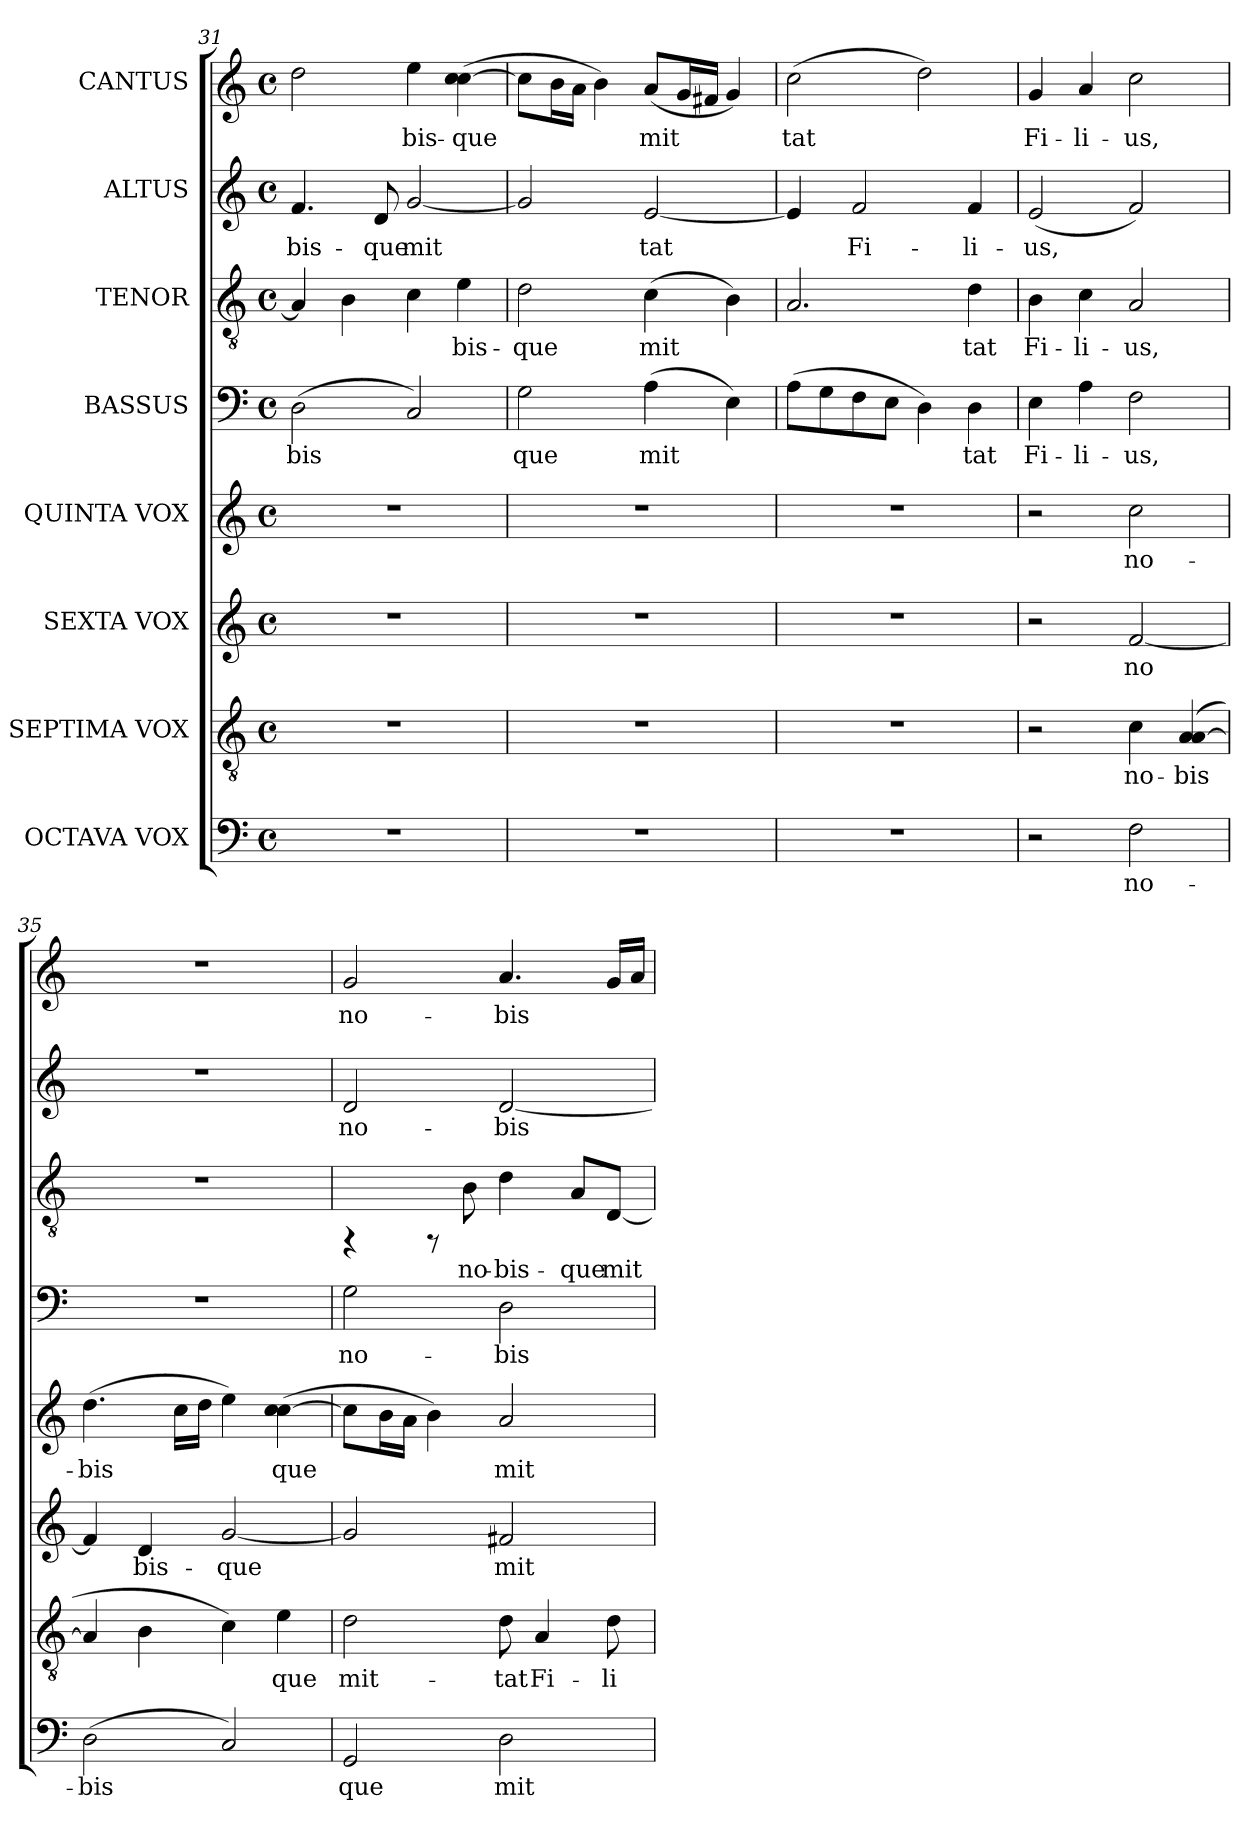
**kern	**text	**kern	**text	**kern	**text	**kern	**text	**kern	**text	**kern	**text	**kern	**text	**kern	**text
*part8	*part8	*part7	*part7	*part6	*part6	*part5	*part5	*part4	*part4	*part3	*part3	*part2	*part2	*part1	*part1
*staff8	*staff8	*staff7	*staff7	*staff6	*staff6	*staff5	*staff5	*staff4	*staff4	*staff3	*staff3	*staff2	*staff2	*staff1	*staff1
*I"OCTAVA VOX	*	*I"SEPTIMA VOX	*	*I"SEXTA VOX	*	*I"QUINTA VOX	*	*I"BASSUS	*	*I"TENOR	*	*I"ALTUS	*	*I"CANTUS	*
*clefF4	*	*clefGv2	*	*clefG2	*	*clefG2	*	*clefF4	*	*clefGv2	*	*clefG2	*	*clefG2	*
*k[]	*	*k[]	*	*k[]	*	*k[]	*	*k[]	*	*k[]	*	*k[]	*	*k[]	*
*C:	*	*C:	*	*C:	*	*C:	*	*C:	*	*C:	*	*C:	*	*C:	*
*M4/4	*	*M4/4	*	*M4/4	*	*M4/4	*	*M4/4	*	*M4/4	*	*M4/4	*	*M4/4	*
*met(c)	*	*met(c)	*	*met(c)	*	*met(c)	*	*met(c)	*	*met(c)	*	*met(c)	*	*met(c)	*
=31	=31	=31	=31	=31	=31	=31	=31	=31	=31	=31	=31	=31	=31	=31	=31
!	!	!	!	!	!	!	!	!	!LO:LY:b:cj	!	!LO:LY:b:cj	!	!LO:LY:b:cj	!	!LO:LY:b:cj
1r	.	1r	.	1r	.	1r	.	(>2D\	-bis-	4A/]	--	4.f/	-bis-	2dd\	--
!	!	!	!	!	!	!	!	!	!	!	!LO:LY:b:cj	!	!	!	!
.	.	.	.	.	.	.	.	.	.	4B\	--	.	.	.	.
!	!	!	!	!	!	!	!	!	!	!	!	!	!LO:LY:b:cj	!	!
.	.	.	.	.	.	.	.	.	.	.	.	8d/	-que	.	.
!	!	!	!	!	!	!	!	!	!LO:LY:b:cj	!	!LO:LY:b:cj	!	!LO:LY:b:cj	!	!LO:LY:b:cj
.	.	.	.	.	.	.	.	2C/)	--	4c\	--	[<2g/	mit-	4ee\	-bis-
!	!	!	!	!	!	!	!	!	!	!	!LO:LY:b:cj	!	!	!	!LO:LY:b:cj
.	.	.	.	.	.	.	.	.	.	4e\	-bis-	.	.	(>4cc\ [>4cc\	-que
=32	=32	=32	=32	=32	=32	=32	=32	=32	=32	=32	=32	=32	=32	=32	=32
!	!	!	!	!	!	!	!	!	!LO:LY:b:cj	!	!LO:LY:b:cj	!	!LO:LY:b:cj	!	!LO:LY:b:cj
1r	.	1r	.	1r	.	1r	.	2G\	-que	2d\	-que	2g/]	--	8cc\L]	.
!	!	!	!	!	!	!	!	!	!	!	!	!	!	!	!LO:LY:b:cj
.	.	.	.	.	.	.	.	.	.	.	.	.	.	16b\	.
!	!	!	!	!	!	!	!	!	!	!	!	!	!	!	!LO:LY:b:cj
.	.	.	.	.	.	.	.	.	.	.	.	.	.	16a\J	.
!	!	!	!	!	!	!	!	!	!	!	!	!	!	!	!LO:LY:b:cj
.	.	.	.	.	.	.	.	.	.	.	.	.	.	4b\)	.
!	!	!	!	!	!	!	!	!	!LO:LY:b:cj	!	!LO:LY:b:cj	!	!LO:LY:b:cj	!	!LO:LY:b:cj
.	.	.	.	.	.	.	.	(>4A\	mit-	(>4c\	mit-	[<2e/	-tat	(<8a/L	mit-
!	!	!	!	!	!	!	!	!	!	!	!	!	!	!	!LO:LY:b:cj
.	.	.	.	.	.	.	.	.	.	.	.	.	.	16g/	--
!	!	!	!	!	!	!	!	!	!	!	!	!	!	!	!LO:LY:b:cj
.	.	.	.	.	.	.	.	.	.	.	.	.	.	16f#X/J	--
!	!	!	!	!	!	!	!	!	!LO:LY:b:cj	!	!LO:LY:b:cj	!	!	!	!LO:LY:b:cj
.	.	.	.	.	.	.	.	4E\)	--	4B\)	--	.	.	4g/)	--
!!LO:PB:g=z
=33	=33	=33	=33	=33	=33	=33	=33	=33	=33	=33	=33	=33	=33	=33	=33
!	!	!	!	!	!	!	!	!	!LO:LY:b:cj	!	!LO:LY:b:cj	!	!LO:LY:b:cj	!	!LO:LY:b:cj
1r	.	1r	.	1r	.	1r	.	(>8A\L	--	2.A/	--	4e/]	.	(>2cc\	-tat
!	!	!	!	!	!	!	!	!	!LO:LY:b:cj	!	!	!	!	!	!
.	.	.	.	.	.	.	.	8G\	--	.	.	.	.	.	.
!	!	!	!	!	!	!	!	!	!LO:LY:b:cj	!	!	!	!LO:LY:b:cj	!	!
.	.	.	.	.	.	.	.	8F\	--	.	.	2f/	Fi-	.	.
!	!	!	!	!	!	!	!	!	!LO:LY:b:cj	!	!	!	!	!	!
.	.	.	.	.	.	.	.	8E\J	--	.	.	.	.	.	.
!	!	!	!	!	!	!	!	!	!LO:LY:b:cj	!	!	!	!	!	!LO:LY:b:cj
.	.	.	.	.	.	.	.	4D\)	--	.	.	.	.	2dd\)	.
!	!	!	!	!	!	!	!	!	!LO:LY:b:cj	!	!LO:LY:b:cj	!	!LO:LY:b:cj	!	!
.	.	.	.	.	.	.	.	4D\	-tat	4d\	-tat	4f/	-li-	.	.
=34	=34	=34	=34	=34	=34	=34	=34	=34	=34	=34	=34	=34	=34	=34	=34
!	!	!	!	!	!	!	!	!	!LO:LY:b:cj	!	!LO:LY:b:cj	!	!LO:LY:b:cj	!	!LO:LY:b:cj
2r	.	2r	.	2r	.	2r	.	4E\	Fi-	4B\	Fi-	(<2e/	-us,	4g/	Fi-
!	!	!	!	!	!	!	!	!	!LO:LY:b:cj	!	!LO:LY:b:cj	!	!	!	!LO:LY:b:cj
.	.	.	.	.	.	.	.	4A\	-li-	4c\	-li-	.	.	4a/	-li-
!	!LO:LY:b:cj	!	!LO:LY:b:cj	!	!LO:LY:b:rj	!	!LO:LY:b:cj	!	!LO:LY:b:cj	!	!LO:LY:b:cj	!	!LO:LY:b:cj	!	!LO:LY:b:cj
2F\	no-	4c\	no-	[<2f/	no-	2cc\	no-	2F\	-us,	2A/	-us,	2f/)	.	2cc\	-us,
!	!	!	!LO:LY:b:cj	!	!	!	!	!	!	!	!	!	!	!	!
.	.	(>4A/ [<4A/	-bis-	.	.	.	.	.	.	.	.	.	.	.	.
=35	=35	=35	=35	=35	=35	=35	=35	=35	=35	=35	=35	=35	=35	=35	=35
!	!LO:LY:b:cj	!	!LO:LY:b:cj	!	!LO:LY:b:rj	!	!LO:LY:b:cj	!	!	!	!	!	!	!	!
(>2D\	-bis-	4A/]	--	4f/]	--	(>4.dd\	-bis-	1r	.	1r	.	1r	.	1r	.
!	!	!	!LO:LY:b:cj	!	!LO:LY:b:rj	!	!	!	!	!	!	!	!	!	!
.	.	4B\	--	4d/	-bis-	.	.	.	.	.	.	.	.	.	.
!	!	!	!	!	!	!	!LO:LY:b:cj	!	!	!	!	!	!	!	!
.	.	.	.	.	.	16cc\L	--	.	.	.	.	.	.	.	.
!	!	!	!	!	!	!	!LO:LY:b:cj	!	!	!	!	!	!	!	!
.	.	.	.	.	.	16dd\J	--	.	.	.	.	.	.	.	.
!	!LO:LY:b:cj	!	!LO:LY:b:cj	!	!LO:LY:b:rj	!	!LO:LY:b:cj	!	!	!	!	!	!	!	!
2C/)	--	4c\)	--	[<2g/	-que	4ee\)	--	.	.	.	.	.	.	.	.
!	!	!	!LO:LY:b:cj	!	!	!	!LO:LY:b:cj	!	!	!	!	!	!	!	!
.	.	4e\	-que	.	.	(>4cc\ [>4cc\	-que	.	.	.	.	.	.	.	.
=36	=36	=36	=36	=36	=36	=36	=36	=36	=36	=36	=36	=36	=36	=36	=36
!	!LO:LY:b:cj	!	!LO:LY:b:cj	!	!LO:LY:b:rj	!	!LO:LY:b:cj	!	!LO:LY:b:cj	!	!	!	!LO:LY:b:cj	!	!LO:LY:b:cj
2GG/	-que	2d\	mit-	2g/]	.	8cc\L]	.	2G\	no-	4rFF	.	2d/	no-	2g/	no-
!	!	!	!	!	!	!	!LO:LY:b:cj	!	!	!	!	!	!	!	!
.	.	.	.	.	.	16b\	.	.	.	.	.	.	.	.	.
!	!	!	!	!	!	!	!LO:LY:b:cj	!	!	!	!	!	!	!	!
.	.	.	.	.	.	16a\J	.	.	.	.	.	.	.	.	.
!	!	!	!	!	!	!	!LO:LY:b:cj	!	!	!	!	!	!	!	!
.	.	.	.	.	.	4b\)	.	.	.	8rFF	.	.	.	.	.
!	!	!	!	!	!	!	!	!	!	!	!LO:LY:b:cj	!	!	!	!
.	.	.	.	.	.	.	.	.	.	8B\	no-	.	.	.	.
!	!LO:LY:b:cj	!	!LO:LY:b:cj	!	!LO:LY:b:rj	!	!LO:LY:b:cj	!	!LO:LY:b:cj	!	!LO:LY:b:cj	!	!LO:LY:b:cj	!	!LO:LY:b:cj
2D\	mit-	8d\	-tat	2f#X/	mit-	2a/	mit-	2D\	-bis-	4d\	-bis-	[<2d/	-bis-	4.a/	-bis-
!	!	!	!LO:LY:b:cj	!	!	!	!	!	!	!	!	!	!	!	!
.	.	4A/	Fi-	.	.	.	.	.	.	.	.	.	.	.	.
!	!	!	!	!	!	!	!	!	!	!	!LO:LY:b:cj	!	!	!	!
.	.	.	.	.	.	.	.	.	.	8A/L	-que	.	.	.	.
!	!	!	!LO:LY:b:cj	!	!	!	!	!	!	!	!LO:LY:b:cj	!	!	!	!LO:LY:b:cj
.	.	8d\	-li-	.	.	.	.	.	.	[<8D/J	mit-	.	.	16g/L	--
!	!	!	!	!	!	!	!	!	!	!	!	!	!	!	!LO:LY:b:cj
.	.	.	.	.	.	.	.	.	.	.	.	.	.	16a/J	--
=	=	=	=	=	=	=	=	=	=	=	=	=	=	=	=
*-	*-	*-	*-	*-	*-	*-	*-	*-	*-	*-	*-	*-	*-	*-	*-
